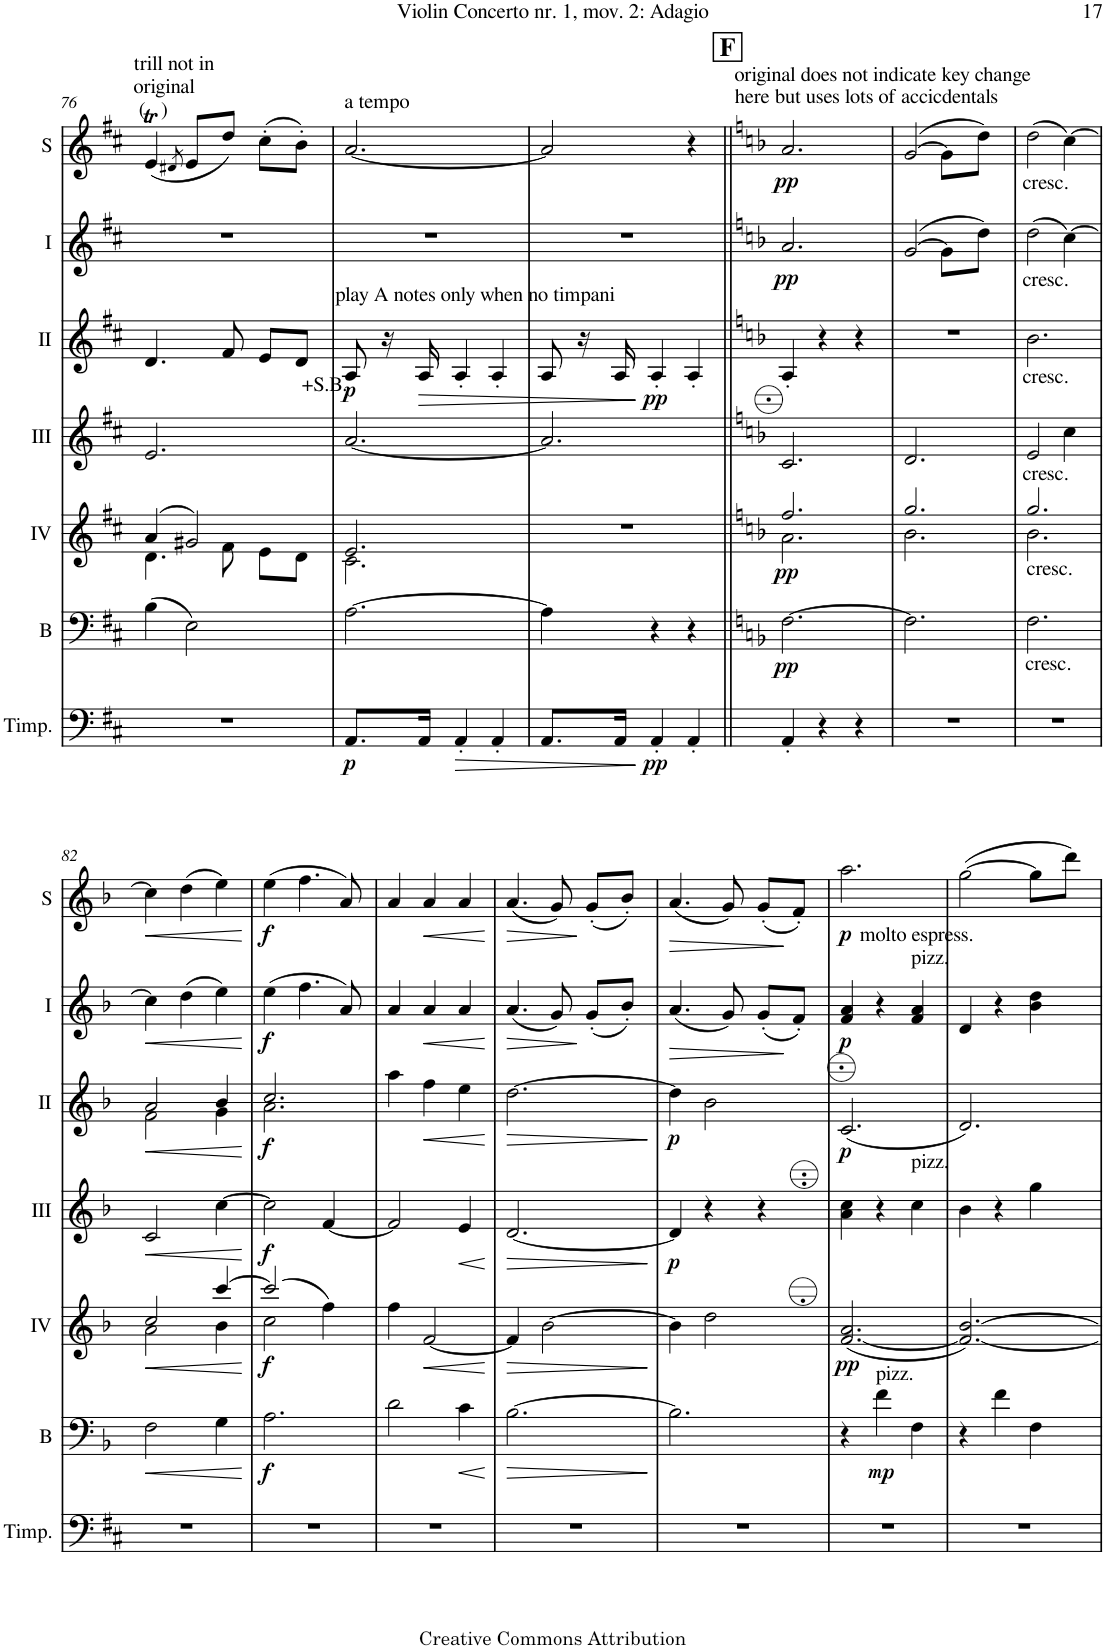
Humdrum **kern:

**kern	**dynam	**kern	**dynam	**kern	**dynam	**kern	**dynam	**kern	**dynam	**kern	**dynam	**kern	**dynam
*part7	*part7	*part6	*part6	*part5	*part5	*part4	*part4	*part3	*part3	*part2	*part2	*part1	*part1
*staff7	*staff7	*staff6	*staff6	*staff5	*staff5	*staff4	*staff4	*staff3	*staff3	*staff2	*staff2	*staff1	*staff1
*I"Timpani	*	*I"Bass	*	*I"Acc. 4	*	*I"Acc. 3	*	*I"Acc. 2	*	*I"Acc. 1	*	*I"Solo	*
*I'Timp.	*	*I'B	*	*	*	*	*	*	*	*	*	*I'S	*
!!LO:PB:g=z
*clefF4	*	*clefF4	*	*clefG2	*	*clefG2	*	*clefG2	*	*clefG2	*	*clefG2	*
*	*	*Trd7c12	*	*Trd7c12	*	*	*	*	*	*	*	*	*
*k[f#c#]	*	*k[f#c#]	*	*k[f#c#]	*	*k[f#c#]	*	*k[f#c#]	*	*k[f#c#]	*	*k[f#c#]	*
*M3/4	*	*M3/4	*	*M3/4	*	*M3/4	*	*M3/4	*	*M3/4	*	*M3/4	*
=76	=76	=76	=76	=76	=76	=76	=76	=76	=76	=76	=76	=76	=76
*	*	*	*	*^	*	*	*	*	*	*	*	*	*
!	!	!	!	!	!	!	!	!	!	!	!	!	!LO:TX:a:t=(   )	!
!	!	!	!	!	!	!	!	!	!	!	!	!	!LO:TX:a:t=trill not in	!
!	!	!	!	!	!	!	!	!	!	!	!	!	!LO:TX:a:t=original	!
2.r	.	(4B\	.	(4a/	4.d\	.	2.E/	.	4.D/	.	2.r	.	(4eT/	.
.	.	.	.	.	.	.	.	.	.	.	.	.	8qd#X/	.
.	.	2E\)	.	2g#X/)	.	.	.	.	.	.	.	.	8e/L	.
.	.	.	.	.	8f#\	.	.	.	8F#/	.	.	.	8dd/J)	.
.	.	.	.	.	8e\L	.	.	.	8E/L	.	.	.	(8cc#'\L	.
.	.	.	.	.	8d\J	.	.	.	8D/J	.	.	.	8b'\J)	.
=77	=77	=77	=77	=77	=77	=77	=77	=77	=77	=77	=77	=77	=77	=77
!	!	!	!	!	!	!	!	!	!	!	!	!	!LO:TX:a:t=a tempo	!
!	!	!	!	!	!	!	!	!	!LO:TX:a:t=play A notes only when no timpani	!	!	!	!	!
!	!	!	!	!	!	!	!	!	!LO:TX:b:t=+S.B.	!	!	!	!	!
!	!LO:DY:b	!	!	!	!	!	!	!	!	!LO:DY:b	!	!	!	!
8.AA/L	p	[2.A\	.	2.e/	2.c#\	.	[2.A/	.	8AA/	p	2.r	.	[2.a/	.
.	.	.	.	.	.	.	.	.	16r	.	.	.	.	.
!	!	!	!	!	!	!	!	!	!	!LO:HP:b	!	!	!	!
16AA/Jk	.	.	.	.	.	.	.	.	16AA/	>	.	.	.	.
!	!LO:HP:b	!	!	!	!	!	!	!	!	!	!	!	!	!
4AA'/	>	.	.	.	.	.	.	.	4AA'/	.	.	.	.	.
4AA'/	.	.	.	.	.	.	.	.	4AA'/	.	.	.	.	.
*	*	*	*	*v	*v	*	*	*	*	*	*	*	*	*
=78	=78	=78	=78	=78	=78	=78	=78	=78	=78	=78	=78	=78	=78
8.AA/L	.	4A\]	.	2.r	.	2.A/]	.	8AA/	.	2.r	.	2a/]	.
.	.	.	.	.	.	.	.	16r	.	.	.	.	.
16AA/Jk	.	.	.	.	.	.	.	16AA/	.	.	.	.	.
!	!LO:DY:n=1:b	!	!	!	!	!	!	!	!LO:DY:n=1:b	!	!	!	!
4AA'/	] pp	4r	.	.	.	.	.	4AA'/	] pp	.	.	.	.
4AA'/	.	4r	.	.	.	.	.	4AA'/	.	.	.	4r	.
!!LO:REH:place=s1:a:B:cj:fs=14:t=F
=79||	=79||	=79||	=79||	=79||	=79||	=79||	=79||	=79||	=79||	=79||	=79||	=79||	=79||
*	*	*k[b-]	*	*k[b-]	*	*k[b-]	*	*k[b-]	*	*k[b-]	*	*k[b-]	*
*	*	*	*	*^	*	*	*	*	*	*	*	*	*
!	!	!	!	!	!	!	!	!	!	!	!	!	!LO:TX:a:t=original does not indicate key change	!
!	!	!	!	!	!	!	!	!	!	!	!	!	!LO:TX:a:t=here but uses lots of accicdentals	!
!	!	!	!LO:DY:b	!	!	!LO:DY:b	!	!	!	!	!	!LO:DY:b	!	!LO:DY:b
4AA'/	.	[2.F\	pp	2.ff/	2.a\	pp	2.c/	.	4AA'/	.	2.a/	pp	2.a/	pp
4r	.	.	.	.	.	.	.	.	4r	.	.	.	.	.
4r	.	.	.	.	.	.	.	.	4r	.	.	.	.	.
=80	=80	=80	=80	=80	=80	=80	=80	=80	=80	=80	=80	=80	=80	=80
2.r	.	2.F\]	.	2.gg/	2.b-\	.	2.d/	.	2.r	.	([2g/	.	([2g/	.
.	.	.	.	.	.	.	.	.	.	.	8g\L]	.	8g\L]	.
.	.	.	.	.	.	.	.	.	.	.	8dd\J)	.	8dd\J)	.
=81	=81	=81	=81	=81	=81	=81	=81	=81	=81	=81	=81	=81	=81	=81
!	!	!	!	!	!	!	!	!	!	!	!	!	!LO:TX:b:t=cresc.	!
!	!	!	!	!	!	!	!	!	!	!	!LO:TX:b:t=cresc.	!	!	!
!	!	!	!	!	!	!	!	!	!LO:TX:b:t=cresc.	!	!	!	!	!
!	!	!	!	!	!	!	!LO:TX:b:t=cresc.	!	!	!	!	!	!	!
!	!	!	!	!LO:TX:b:t=cresc.	!	!	!	!	!	!	!	!	!	!
!	!	!LO:TX:b:t=cresc.	!	!	!	!	!	!	!	!	!	!	!	!
2.r	.	2.F\	.	2.gg/	2.b-\	.	2e/	.	2.B-\	.	(2dd\	.	(2dd\	.
.	.	.	.	.	.	.	4cc\	.	.	.	[4cc\)	.	[4cc\)	.
!!LO:LB:g=z
=82	=82	=82	=82	=82	=82	=82	=82	=82	=82	=82	=82	=82	=82	=82
!	!	!	!LO:HP:b	!	!	!LO:HP:b	!	!LO:HP:b	!	!LO:HP:b	!	!LO:HP:b	!	!LO:HP:b
*	*	*	*	*	*	*	*	*	*^	*	*	*	*	*
2.r	.	2F\	<	2cc/	2a\	<	2c/	<	2A/	2F\	<	4cc\]	<	4cc\]	<
.	.	.	.	.	.	.	.	.	.	.	.	(4dd\	.	(4dd\	.
.	.	4G\	.	[4ccc/	4b-\	.	[4cc\	.	4B-/	4G\	.	4ee\)	.	4ee\)	.
*	*	*	*	*v	*v	*	*	*	*v	*v	*	*	*	*	*
.	.	.	[	.	[	.	[	.	[	.	[	.	[
=83	=83	=83	=83	=83	=83	=83	=83	=83	=83	=83	=83	=83	=83
*	*	*	*	*^	*	*	*	*^	*	*	*	*	*
!	!	!	!LO:DY:b	!	!	!LO:DY:b	!	!LO:DY:b	!	!	!LO:DY:b	!	!LO:DY:b	!	!LO:DY:b
2.r	.	2.A\	f	(2ccc/]	2cc\	f	2cc\]	f	2.c/	2.A\	f	(4ee\	f	(4ee\	f
.	.	.	.	.	.	.	.	.	.	.	.	4.ff\	.	4.ff\	.
.	.	.	.	4ff\)	4ryy	.	[4f/	.	.	.	.	.	.	.	.
.	.	.	.	.	.	.	.	.	.	.	.	8a/)	.	8a/)	.
*	*	*	*	*v	*v	*	*	*	*v	*v	*	*	*	*	*
=84	=84	=84	=84	=84	=84	=84	=84	=84	=84	=84	=84	=84	=84
2.r	.	2d\	.	4ff\	.	2f/]	.	4a\	.	4a/	.	4a/	.
!	!	!	!	!	!LO:HP:b	!	!	!	!LO:HP:b	!	!LO:HP:b	!	!LO:HP:b
.	.	.	.	[2f/	<	.	.	4f\	<	4a/	<	4a/	<
!	!	!	!LO:HP:b	!	!	!	!LO:HP:b	!	!	!	!	!	!
.	.	4c\	<	.	.	4e/	<	4e\	.	4a/	.	4a/	.
.	.	.	[	.	[	.	[	.	[	.	[	.	[
=85	=85	=85	=85	=85	=85	=85	=85	=85	=85	=85	=85	=85	=85
!	!	!	!LO:HP:b	!	!LO:HP:b	!	!LO:HP:b	!	!LO:HP:b	!	!LO:HP:b	!	!LO:HP:b
2.r	.	[2.B-\	>	4f/]	>	[2.d/	>	[2.d\	>	(4.a/	>	(4.a/	>
.	.	.	.	[2b-\	.	.	.	.	.	.	.	.	.
.	.	.	.	.	.	.	.	.	.	8g/)	.	8g/)	.
.	.	.	.	.	.	.	.	.	.	(8g'/L	]	(8g'/L	]
.	.	.	.	.	.	.	.	.	.	8b-'/J)	.	8b-'/J)	.
.	.	.	]	.	]	.	]	.	]	.	.	.	.
=86	=86	=86	=86	=86	=86	=86	=86	=86	=86	=86	=86	=86	=86
!	!	!	!	!	!	!	!LO:DY:b	!	!LO:DY:b	!	!LO:HP:b	!	!LO:HP:b
2.r	.	2.B-\]	.	4b-\]	.	4d/]	p	4d\]	p	(4.a/	>	(4.a/	>
.	.	.	.	2dd\	.	4r	.	2B-\	.	.	.	.	.
.	.	.	.	.	.	.	.	.	.	8g/)	.	8g/)	.
.	.	.	.	.	.	4r	.	.	.	(8g'/L	.	(8g'/L	.
.	.	.	.	.	.	.	.	.	.	8f'/J)	]	8f'/J)	]
=87	=87	=87	=87	=87	=87	=87	=87	=87	=87	=87	=87	=87	=87
!	!	!	!	!	!	!	!	!	!	!	!	!LO:TX:b:t=molto espress.	!
!	!	!	!	!	!LO:DY:b	!	!	!	!LO:DY:b	!	!LO:DY:b	!	!LO:DY:b
2.r	.	4r	.	([2.f/ 2.a/	pp	4A\ 4c\	.	(2.c/	p	4f/ 4a/	p	2.aa\	p
!	!	!LO:TX:a:t=pizz.	!	!	!	!	!	!	!	!	!	!	!
!	!	!	!LO:DY:b	!	!	!	!	!	!	!	!	!	!
.	.	4f\	mp	.	.	4r	.	.	.	4r	.	.	.
!	!	!	!	!	!	!	!	!	!	!LO:TX:a:t=pizz.	!	!	!
!	!	!	!	!	!	!LO:TX:a:t=pizz.	!	!	!	!	!	!	!
.	.	4F\	.	.	.	4c\	.	.	.	4f/ 4a/	.	.	.
=88	=88	=88	=88	=88	=88	=88	=88	=88	=88	=88	=88	=88	=88
2.r	.	4r	.	2.f/_ [2.b-/)	.	4B-\	.	2.d/)	.	4d/	.	([2gg\	.
.	.	4f\	.	.	.	4r	.	.	.	4r	.	.	.
.	.	4F\	.	.	.	4g\	.	.	.	4b-\ 4dd\	.	8gg\L]	.
.	.	.	.	.	.	.	.	.	.	.	.	8ddd\J)	.
=	=	=	=	=	=	=	=	=	=	=	=	=	=
*-	*-	*-	*-	*-	*-	*-	*-	*-	*-	*-	*-	*-	*-
